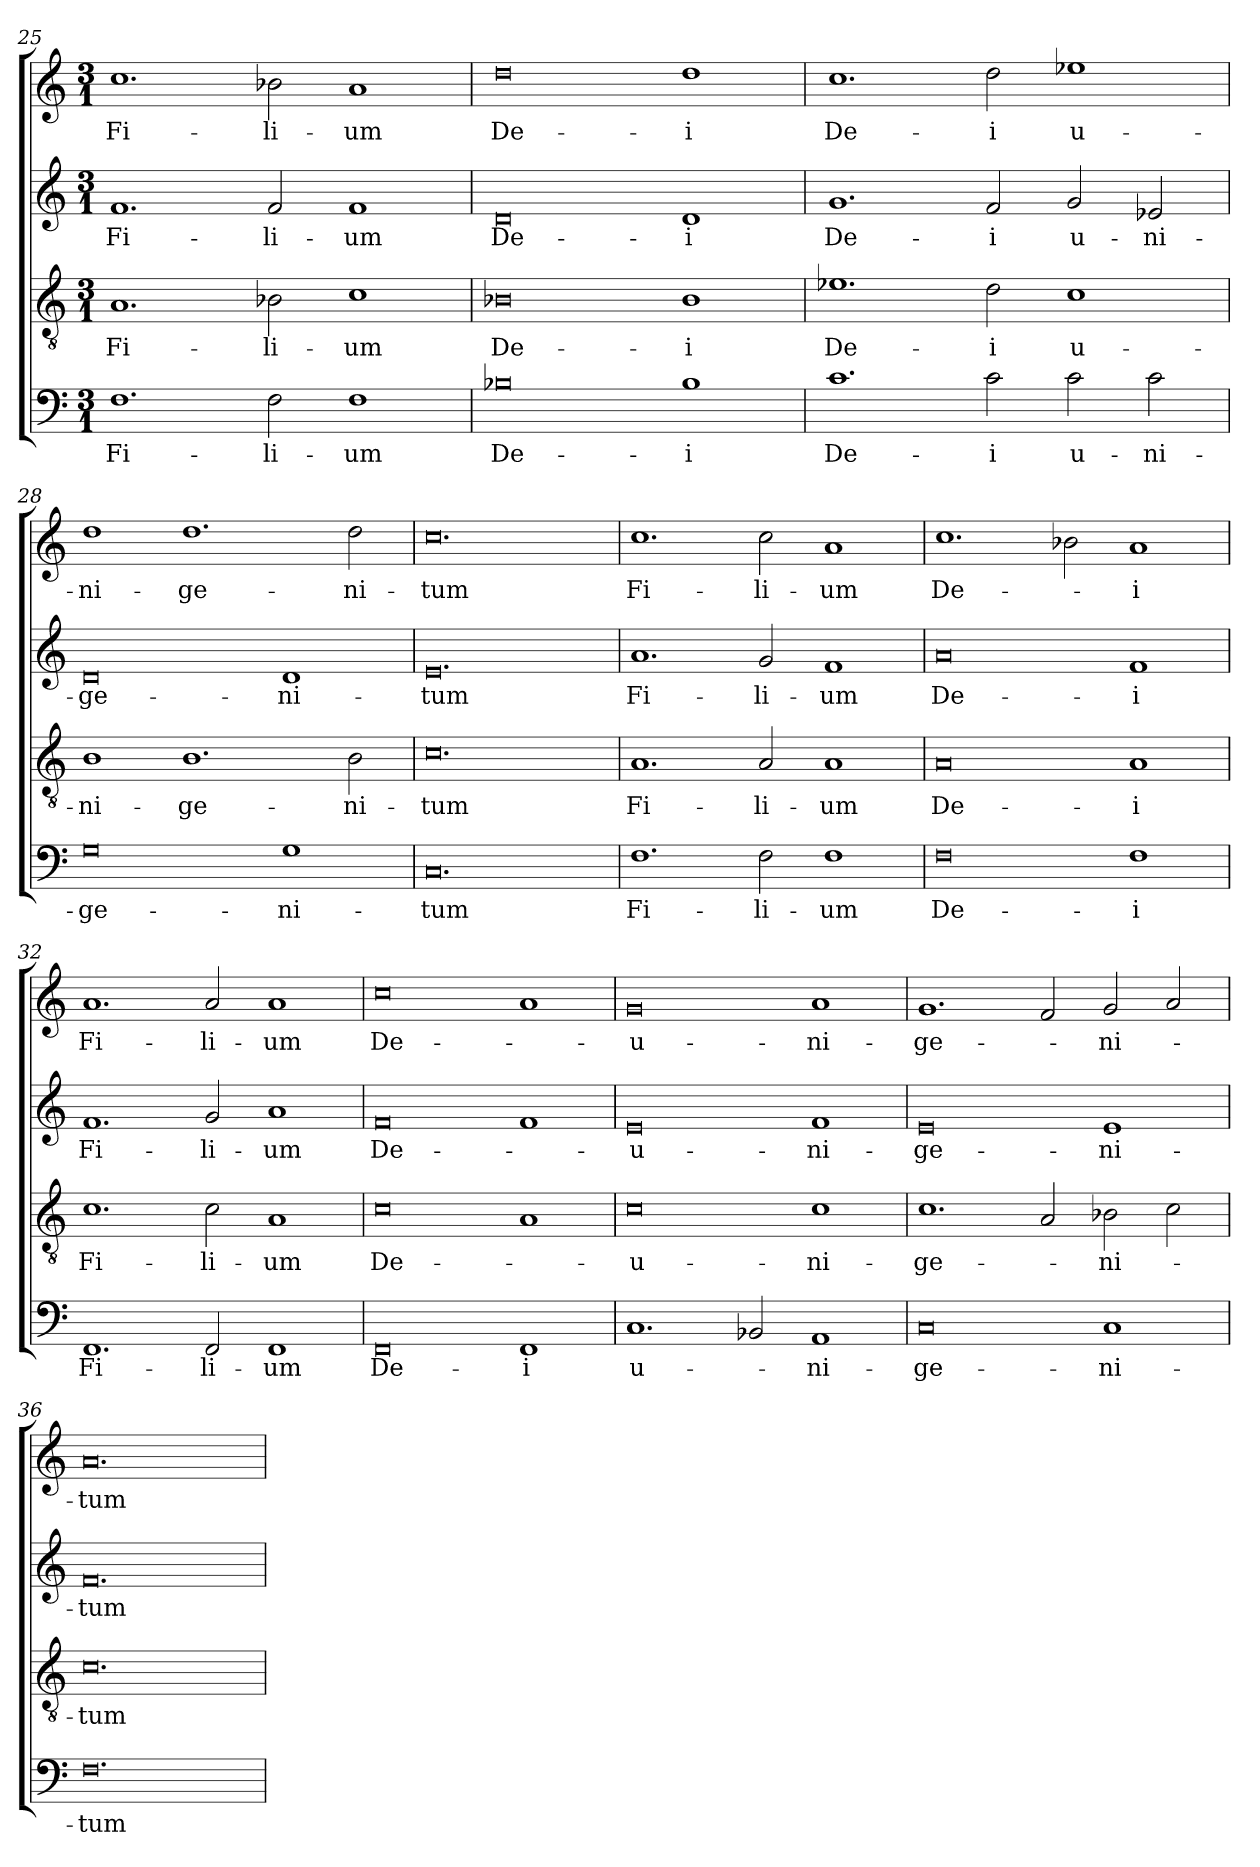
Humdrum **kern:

**kern	**text	**kern	**text	**kern	**text	**kern	**text
*part4	*part4	*part3	*part3	*part2	*part2	*part1	*part1
*staff4	*staff4	*staff3	*staff3	*staff2	*staff2	*staff1	*staff1
*clefF4	*	*clefGv2	*	*clefG2	*	*clefG2	*
*k[]	*	*k[]	*	*k[]	*	*k[]	*
*M3/1	*	*M3/1	*	*M3/1	*	*M3/1	*
=25	=25	=25	=25	=25	=25	=25	=25
1.F	Fi-	1.A	Fi-	1.f	Fi-	1.cc	Fi-
2F	-li-	2B-X	-li-	2f	-li-	2b-X	-li-
1F	-um	1c	-um	1f	-um	1a	-um
=26	=26	=26	=26	=26	=26	=26	=26
0B-X	De-	0B-X	De-	0d	De-	0dd	De-
1B-	-i	1B-	-i	1d	-i	1dd	-i
=27	=27	=27	=27	=27	=27	=27	=27
1.c	De-	1.e-X	De-	1.g	De-	1.cc	De-
2c	-i	2d	-i	2f	-i	2dd	-i
2c	u-	1c	u-	2g	u-	1ee-X	u-
2c	-ni-	.	.	2e-X	-ni-	.	.
=28	=28	=28	=28	=28	=28	=28	=28
0G	-ge-	1B	-ni-	0d	-ge-	1dd	-ni-
.	.	1.B	-ge-	.	.	1.dd	-ge-
1G	-ni-	.	.	1d	-ni-	.	.
.	.	2B	-ni-	.	.	2dd	-ni-
=29	=29	=29	=29	=29	=29	=29	=29
0.C	-tum	0.c	-tum	0.e	-tum	0.cc	-tum
=30	=30	=30	=30	=30	=30	=30	=30
1.F	Fi-	1.A	Fi-	1.a	Fi-	1.cc	Fi-
2F	-li-	2A	-li-	2g	-li-	2cc	-li-
1F	-um	1A	-um	1f	-um	1a	-um
=31	=31	=31	=31	=31	=31	=31	=31
0F	De-	0A	De-	0a	De-	1.cc	De-
.	.	.	.	.	.	2b-X	.
1F	-i	1A	-i	1f	-i	1a	-i
=32	=32	=32	=32	=32	=32	=32	=32
1.FF	Fi-	1.c	Fi-	1.f	Fi-	1.a	Fi-
2FF	-li-	2c	-li-	2g	-li-	2a	-li-
1FF	-um	1A	-um	1a	-um	1a	-um
=33	=33	=33	=33	=33	=33	=33	=33
0FF	De-	0c	De-	0f	De-	0cc	De-
1FF	-i	1A	.	1f	.	1a	.
=34	=34	=34	=34	=34	=34	=34	=34
1.C	u-	0c	-u-	0e	-u-	0g	-u-
2BB-X	.	.	.	.	.	.	.
1AA	-ni-	1c	-ni-	1f	-ni-	1a	-ni-
=35	=35	=35	=35	=35	=35	=35	=35
0C	-ge-	1.c	-ge-	0e	-ge-	1.g	-ge-
.	.	2A	.	.	.	2f	.
1C	-ni-	2B-X	-ni-	1e	-ni-	2g	-ni-
.	.	2c	.	.	.	2a	.
=36	=36	=36	=36	=36	=36	=36	=36
0.F	-tum	0.c	-tum	0.f	-tum	0.a	-tum
=	=	=	=	=	=	=	=
*-	*-	*-	*-	*-	*-	*-	*-
